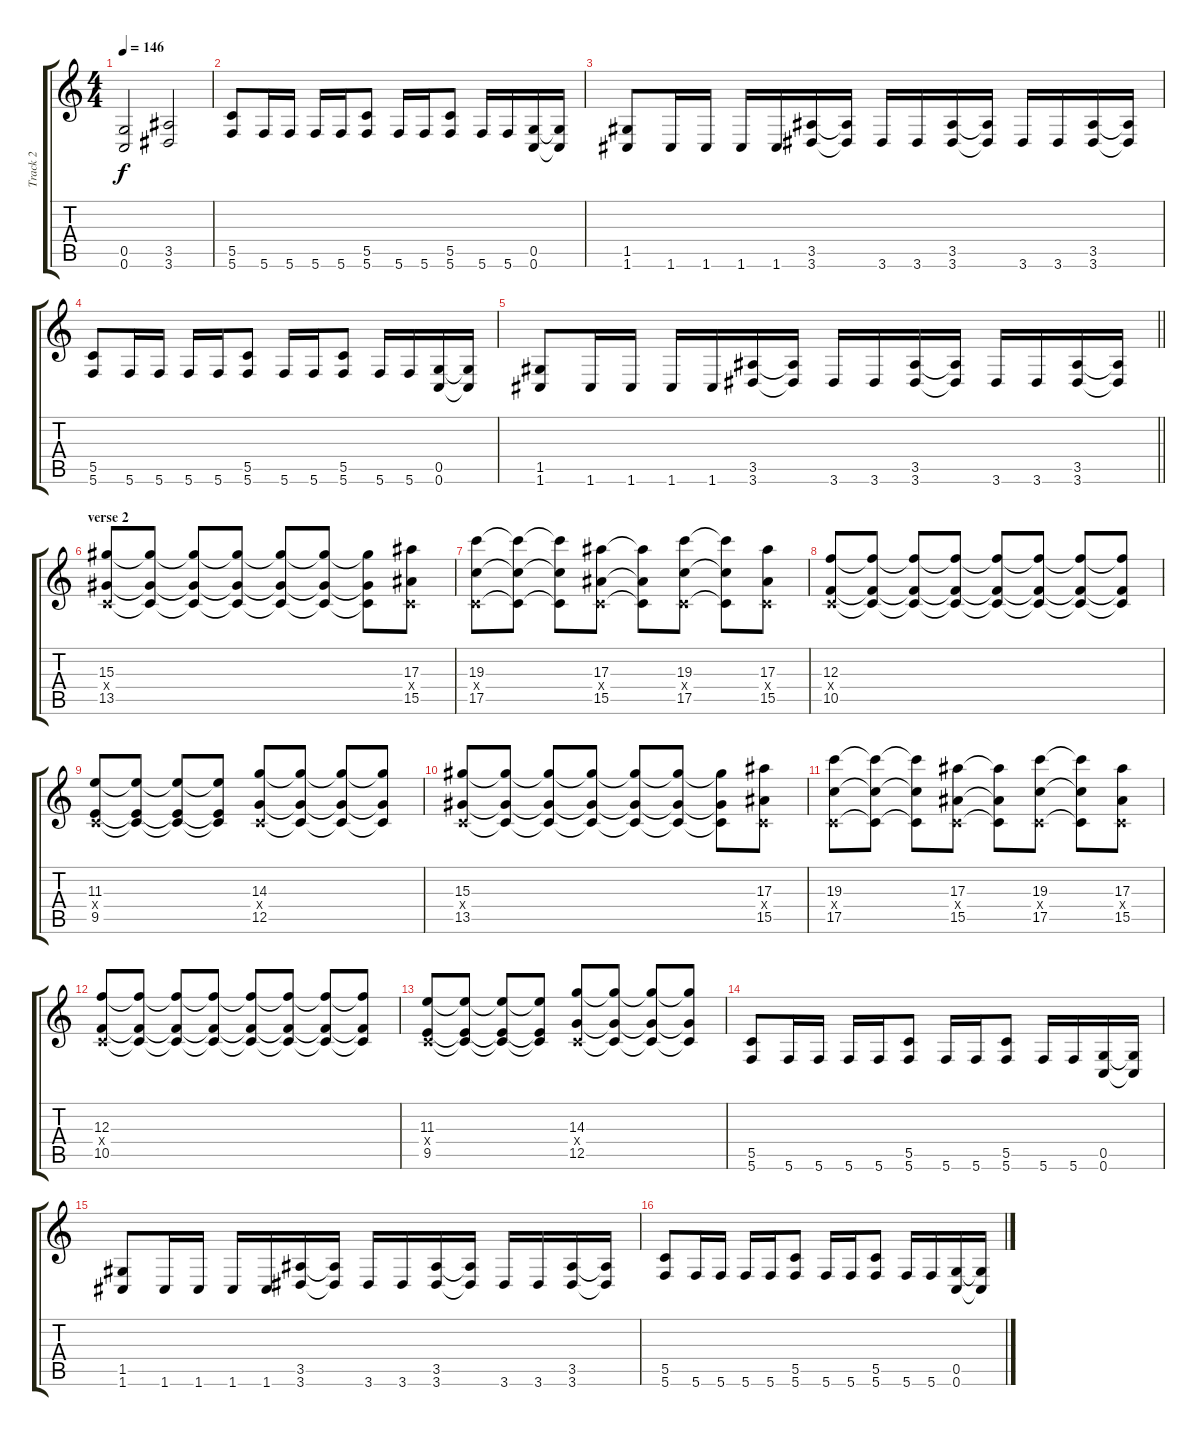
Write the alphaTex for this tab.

\track ("Track 2" "Track 2") {instrument distortionguitar bank 255}
\staff {score tabs}
\tuning (D4 A3 F3 C3 G2 C2) {hide}
\ts (4 4)
\tempo 146
\clef g2
\ks c
(0.5 0.6).2{dy f} (3.5 3.6).2 |
(5.5 5.6).8 5.6.16 5.6.16 5.6.16 5.6.16 (5.5 5.6).8 5.6.16 5.6.16 (5.5 5.6).8 5.6.16 5.6.16 (0.5 0.6).16 (0.5{t} 0.6{t}).16 |
(1.5 1.6).8 1.6.16 1.6.16 1.6.16 1.6.16 (3.5 3.6).16 (3.5{t} 3.6{t}).16 3.6.16 3.6.16 (3.5 3.6).16 (3.5{t} 3.6{t}).16 3.6.16 3.6.16 (3.5 3.6).16 (3.5{t} 3.6{t}).16 |
(5.5 5.6).8 5.6.16 5.6.16 5.6.16 5.6.16 (5.5 5.6).8 5.6.16 5.6.16 (5.5 5.6).8 5.6.16 5.6.16 (0.5 0.6).16 (0.5{t} 0.6{t}).16 |
\barLineRight lightlight
(1.5 1.6).8 1.6.16 1.6.16 1.6.16 1.6.16 (3.5 3.6).16 (3.5{t} 3.6{t}).16 3.6.16 3.6.16 (3.5 3.6).16 (3.5{t} 3.6{t}).16 3.6.16 3.6.16 (3.5 3.6).16 (3.5{t} 3.6{t}).16 |
\section ("" "verse 2")
(15.3 0.4{x} 13.5).8 (15.3{t} 0.4{t} 13.5{t}).8 (15.3{t} 0.4{t} 13.5{t}).8 (15.3{t} 0.4{t} 13.5{t}).8 (15.3{t} 0.4{t} 13.5{t}).8 (15.3{t} 0.4{t} 13.5{t}).8 (15.3{t} 0.4{t} 13.5{t}).8 (17.3 0.4{x} 15.5).8 |
(19.3 0.4{x} 17.5).8 (19.3{t} 0.4{t} 17.5{t}).8 (19.3{t} 0.4{t} 17.5{t}).8 (17.3 0.4{x} 15.5).8 (17.3{t} 0.4{t} 15.5{t}).8 (19.3 0.4{x} 17.5).8 (19.3{t} 0.4{t} 17.5{t}).8 (17.3 0.4{x} 15.5).8 |
(12.3 0.4{x} 10.5).8 (12.3{t} 0.4{t} 10.5{t}).8 (12.3{t} 0.4{t} 10.5{t}).8 (12.3{t} 0.4{t} 10.5{t}).8 (12.3{t} 0.4{t} 10.5{t}).8 (12.3{t} 0.4{t} 10.5{t}).8 (12.3{t} 0.4{t} 10.5{t}).8 (12.3{t} 0.4{t} 10.5{t}).8 |
(11.3 0.4{x} 9.5).8 (11.3{t} 0.4{t} 9.5{t}).8 (11.3{t} 0.4{t} 9.5{t}).8 (11.3{t} 0.4{t} 9.5{t}).8 (14.3 0.4{x} 12.5).8 (14.3{t} 0.4{t} 12.5{t}).8 (14.3{t} 0.4{t} 12.5{t}).8 (14.3{t} 0.4{t} 12.5{t}).8 |
(15.3 0.4{x} 13.5).8 (15.3{t} 0.4{t} 13.5{t}).8 (15.3{t} 0.4{t} 13.5{t}).8 (15.3{t} 0.4{t} 13.5{t}).8 (15.3{t} 0.4{t} 13.5{t}).8 (15.3{t} 0.4{t} 13.5{t}).8 (15.3{t} 0.4{t} 13.5{t}).8 (17.3 0.4{x} 15.5).8 |
(19.3 0.4{x} 17.5).8 (19.3{t} 0.4{t} 17.5{t}).8 (19.3{t} 0.4{t} 17.5{t}).8 (17.3 0.4{x} 15.5).8 (17.3{t} 0.4{t} 15.5{t}).8 (19.3 0.4{x} 17.5).8 (19.3{t} 0.4{t} 17.5{t}).8 (17.3 0.4{x} 15.5).8 |
(12.3 0.4{x} 10.5).8 (12.3{t} 0.4{t} 10.5{t}).8 (12.3{t} 0.4{t} 10.5{t}).8 (12.3{t} 0.4{t} 10.5{t}).8 (12.3{t} 0.4{t} 10.5{t}).8 (12.3{t} 0.4{t} 10.5{t}).8 (12.3{t} 0.4{t} 10.5{t}).8 (12.3{t} 0.4{t} 10.5{t}).8 |
(11.3 0.4{x} 9.5).8 (11.3{t} 0.4{t} 9.5{t}).8 (11.3{t} 0.4{t} 9.5{t}).8 (11.3{t} 0.4{t} 9.5{t}).8 (14.3 0.4{x} 12.5).8 (14.3{t} 0.4{t} 12.5{t}).8 (14.3{t} 0.4{t} 12.5{t}).8 (14.3{t} 0.4{t} 12.5{t}).8 |
(5.5 5.6).8 5.6.16 5.6.16 5.6.16 5.6.16 (5.5 5.6).8 5.6.16 5.6.16 (5.5 5.6).8 5.6.16 5.6.16 (0.5 0.6).16 (0.5{t} 0.6{t}).16 |
(1.5 1.6).8 1.6.16 1.6.16 1.6.16 1.6.16 (3.5 3.6).16 (3.5{t} 3.6{t}).16 3.6.16 3.6.16 (3.5 3.6).16 (3.5{t} 3.6{t}).16 3.6.16 3.6.16 (3.5 3.6).16 (3.5{t} 3.6{t}).16 |
(5.5 5.6).8 5.6.16 5.6.16 5.6.16 5.6.16 (5.5 5.6).8 5.6.16 5.6.16 (5.5 5.6).8 5.6.16 5.6.16 (0.5 0.6).16 (0.5{t} 0.6{t}).16
